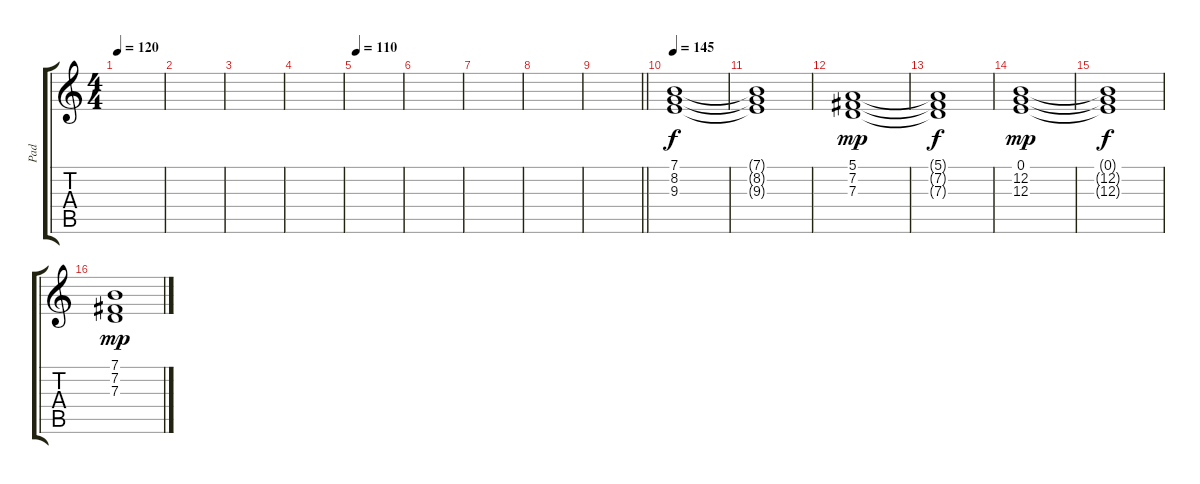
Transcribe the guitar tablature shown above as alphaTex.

\track ("Pad" "Pad") {instrument pad2warm}
\staff {score tabs}
\tuning (E4 B3 G3 D3 A2 E2) {hide}
\ts (4 4)
\tempo 120
\clef g2
\ks c
|
|
|
|
\tempo 110
|
|
|
|
\barLineRight lightlight
|
\section ("" "")
\tempo 145
(7.1 8.2 9.3).1 |
(7.1{t} 8.2{t} 9.3{t}).1{dy f} |
(5.1 7.2 7.3).1{dy mp} |
(5.1{t} 7.2{t} 7.3{t}).1{dy f} |
(0.1 12.2 12.3).1{dy mp} |
(0.1{t} 12.2{t} 12.3{t}).1{dy f} |
(7.1 7.2 7.3).1{dy mp}
